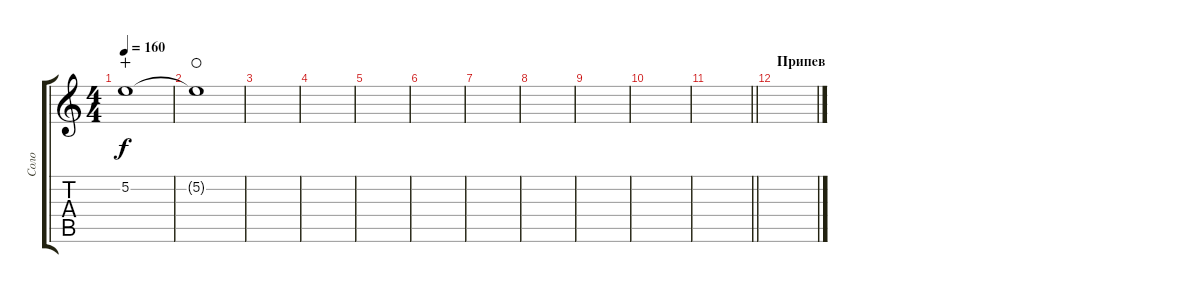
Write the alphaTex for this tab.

\track ("Соло" "Соло") {instrument overdrivenguitar}
\staff {score tabs}
\tuning (E4 B3 G3 D3 A2 E2) {hide}
\ts (4 4)
\tempo 160
\clef g2
\ks c
5.2{t}.1{dy f wahc} |
5.2{t}.1{waho} |
|
|
|
|
|
|
|
|
\barLineRight lightlight
|
\section ("" "Припев")
